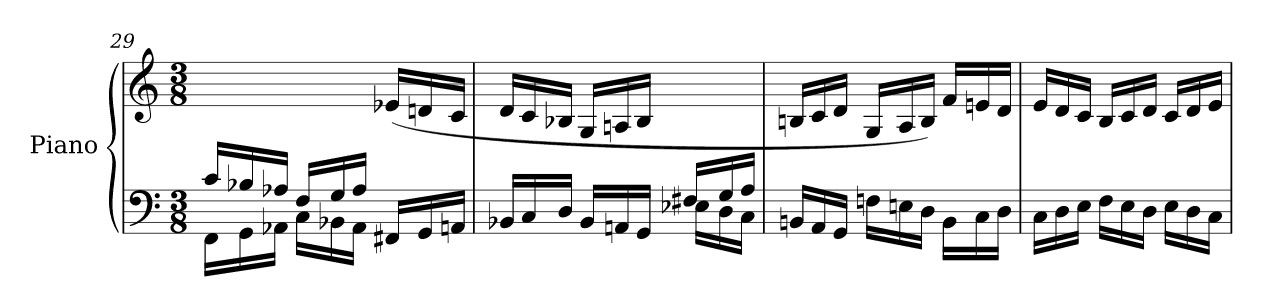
**kern	**kern
*part1	*part1
*staff2	*staff1
*I"Piano	*
*I'Pno.	*
*clefF4	*clefG2
*k[]	*k[]
*M3/8	*M3/8
*Xtuplet	*
=29	=29
*^	*
24c/LL	24FF\LL	4ryy
24B-X/	24GG\	.
24A-X/JJ	24AA-X\JJ	.
24F/LL	24C\LL	.
24G/	24BB-X\	.
24A-/JJ	24AA-\JJ	.
*	*	*Xtuplet
24FF#X/LL	8rAyy	(>24e-X/LL
24GG/	.	24dn/
24AAn/JJ	.	24c/JJ
=30	=30	=30
24BB-X/LL	4ryy	24d/LL
24C/	.	24c/
24D/JJ	.	24B-X/JJ
24BB-/LL	.	24G/LL
24AAn/	.	24An/
24GG/JJ	.	24B-/JJ
24F#X/LL	24E-X\LL	8ryy
24G/	24D\	.
24A/JJ	24C\JJ	.
*v	*v	*
!!LO:PB:g=z
=31	=31
24BBn/LL	24Bn/LL
24AA/	24c/
24GG/JJ	24d/JJ
24Fn\LL	24G/LL
24En\	24A/
24D\JJ	24B/JJ)
24BB\LL	24f/LL
24C\	24en/
24D\JJ	24d/JJ
!!LO:LB:g=z
=32	=32
24C\LL	24e/LL
24D\	24d/
24E\JJ	24c/JJ
24F\LL	24B/LL
24E\	24c/
24D\JJ	24d/JJ
24E\LL	24c/LL
24D\	24d/
24C\JJ	24e/JJ
=	=
*-	*-
